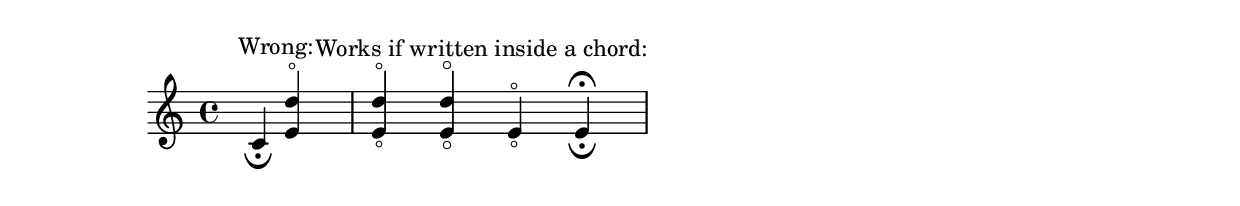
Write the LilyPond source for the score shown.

% Do not edit this file; it is automatically
% generated from Documentation/snippets/new
% This file is in the public domain.
%% Note: this file works from version 2.13.36
\version "2.13.46"

\header {
  lsrtags = "expressive-marks, tweaks-and-overrides"

  texidoc = "
By default, LilyPond does not allow the same articulation (e.g., an
accent, a fermata, a flageolet, etc.) to be displayed above and below a
note.  For example, @code{c4_\\fermata^\\fermata} will only show a fermata
below, ignoring the fermata above.  However, one can stick
scripts (just like fingerings) inside a chord, which means it is
possible to have as many articulations as desired.  So, the solution is to
write the note as a chord and add the articulations inside the @code{<@dots{}>}.
"
  doctitle = "Showing the same articulation above and below a note or chord"
} % begin verbatim


% The same as \flageolet, just a little smaller
smallFlageolet =
#(let ((m (make-articulation "flageolet")))
   (set! (ly:music-property m 'tweaks)
         (acons 'font-size -2
                (ly:music-property m 'tweaks)))
   m)

\relative c' {
  s4^"Wrong:"
  c4_\fermata^\fermata % The second fermata is ignored!
  <e d'>4^\smallFlageolet_\smallFlageolet

  s4^"Works if written inside a chord:"
  <e_\smallFlageolet d'^\smallFlageolet>4
  <e_\flageolet d'^\flageolet>4
  <e_\smallFlageolet^\smallFlageolet>4
  <e_\fermata^\fermata>4
}
